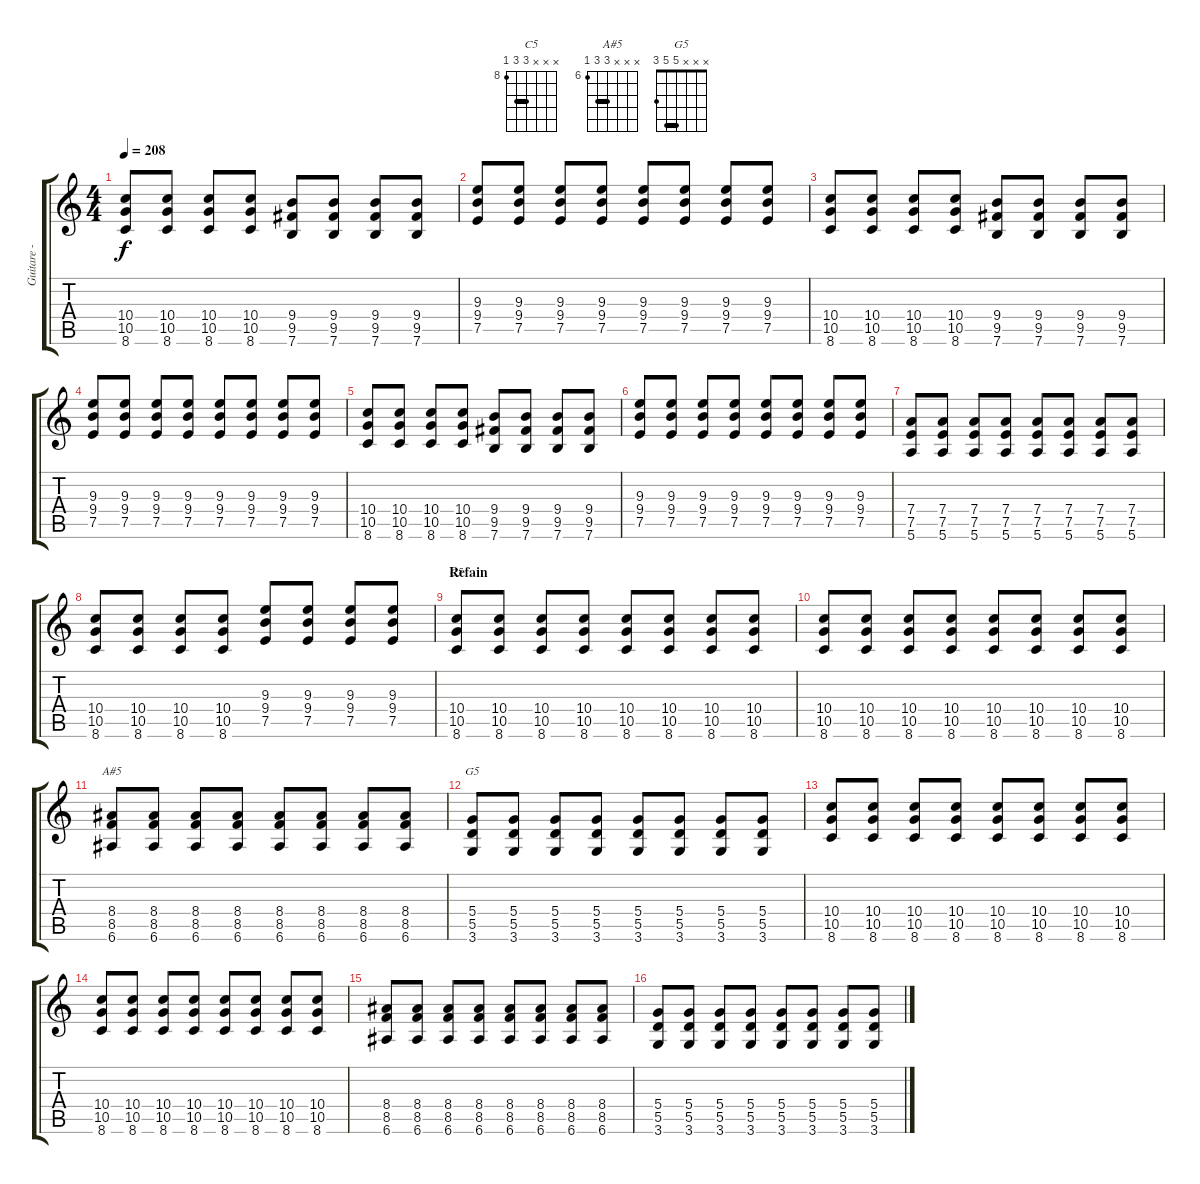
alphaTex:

\track ("Guitare - Yves " "Guitare - ") {instrument distortionguitar}
\staff {score tabs}
\tuning (E4 B3 G3 D3 A2 E2) {hide}
\chord ("C5" x x x 10 10 8) {firstfret 8 barre 10}
\chord ("A#5" x x x 8 8 6) {firstfret 6 barre 8}
\chord ("G5" x x x 5 5 3) {barre 5}
\ts (4 4)
\tempo 208
\clef g2
\ks c
(10.4 10.5 8.6).8{dy f} (10.4 10.5 8.6).8 (10.4 10.5 8.6).8 (10.4 10.5 8.6).8 (9.4 9.5 7.6).8 (9.4 9.5 7.6).8 (9.4 9.5 7.6).8 (9.4 9.5 7.6).8 |
(9.3 9.4 7.5).8 (9.3 9.4 7.5).8 (9.3 9.4 7.5).8 (9.3 9.4 7.5).8 (9.3 9.4 7.5).8 (9.3 9.4 7.5).8 (9.3 9.4 7.5).8 (9.3 9.4 7.5).8 |
(10.4 10.5 8.6).8 (10.4 10.5 8.6).8 (10.4 10.5 8.6).8 (10.4 10.5 8.6).8 (9.4 9.5 7.6).8 (9.4 9.5 7.6).8 (9.4 9.5 7.6).8 (9.4 9.5 7.6).8 |
(9.3 9.4 7.5).8 (9.3 9.4 7.5).8 (9.3 9.4 7.5).8 (9.3 9.4 7.5).8 (9.3 9.4 7.5).8 (9.3 9.4 7.5).8 (9.3 9.4 7.5).8 (9.3 9.4 7.5).8 |
(10.4 10.5 8.6).8 (10.4 10.5 8.6).8 (10.4 10.5 8.6).8 (10.4 10.5 8.6).8 (9.4 9.5 7.6).8 (9.4 9.5 7.6).8 (9.4 9.5 7.6).8 (9.4 9.5 7.6).8 |
(9.3 9.4 7.5).8 (9.3 9.4 7.5).8 (9.3 9.4 7.5).8 (9.3 9.4 7.5).8 (9.3 9.4 7.5).8 (9.3 9.4 7.5).8 (9.3 9.4 7.5).8 (9.3 9.4 7.5).8 |
(7.4 7.5 5.6).8 (7.4 7.5 5.6).8 (7.4 7.5 5.6).8 (7.4 7.5 5.6).8 (7.4 7.5 5.6).8 (7.4 7.5 5.6).8 (7.4 7.5 5.6).8 (7.4 7.5 5.6).8 |
(10.4 10.5 8.6).8 (10.4 10.5 8.6).8 (10.4 10.5 8.6).8 (10.4 10.5 8.6).8 (9.3 9.4 7.5).8 (9.3 9.4 7.5).8 (9.3 9.4 7.5).8 (9.3 9.4 7.5).8 |
\section ("" "Refain")
(10.4 10.5 8.6).8{ch "C5"} (10.4 10.5 8.6).8 (10.4 10.5 8.6).8 (10.4 10.5 8.6).8 (10.4 10.5 8.6).8 (10.4 10.5 8.6).8 (10.4 10.5 8.6).8 (10.4 10.5 8.6).8 |
(10.4 10.5 8.6).8 (10.4 10.5 8.6).8 (10.4 10.5 8.6).8 (10.4 10.5 8.6).8 (10.4 10.5 8.6).8 (10.4 10.5 8.6).8 (10.4 10.5 8.6).8 (10.4 10.5 8.6).8 |
(8.4 8.5 6.6).8{ch "A#5"} (8.4 8.5 6.6).8 (8.4 8.5 6.6).8 (8.4 8.5 6.6).8 (8.4 8.5 6.6).8 (8.4 8.5 6.6).8 (8.4 8.5 6.6).8 (8.4 8.5 6.6).8 |
(5.4 5.5 3.6).8{ch "G5"} (5.4 5.5 3.6).8 (5.4 5.5 3.6).8 (5.4 5.5 3.6).8 (5.4 5.5 3.6).8 (5.4 5.5 3.6).8 (5.4 5.5 3.6).8 (5.4 5.5 3.6).8 |
(10.4 10.5 8.6).8 (10.4 10.5 8.6).8 (10.4 10.5 8.6).8 (10.4 10.5 8.6).8 (10.4 10.5 8.6).8 (10.4 10.5 8.6).8 (10.4 10.5 8.6).8 (10.4 10.5 8.6).8 |
(10.4 10.5 8.6).8 (10.4 10.5 8.6).8 (10.4 10.5 8.6).8 (10.4 10.5 8.6).8 (10.4 10.5 8.6).8 (10.4 10.5 8.6).8 (10.4 10.5 8.6).8 (10.4 10.5 8.6).8 |
(8.4 8.5 6.6).8 (8.4 8.5 6.6).8 (8.4 8.5 6.6).8 (8.4 8.5 6.6).8 (8.4 8.5 6.6).8 (8.4 8.5 6.6).8 (8.4 8.5 6.6).8 (8.4 8.5 6.6).8 |
(5.4 5.5 3.6).8 (5.4 5.5 3.6).8 (5.4 5.5 3.6).8 (5.4 5.5 3.6).8 (5.4 5.5 3.6).8 (5.4 5.5 3.6).8 (5.4 5.5 3.6).8 (5.4 5.5 3.6).8
